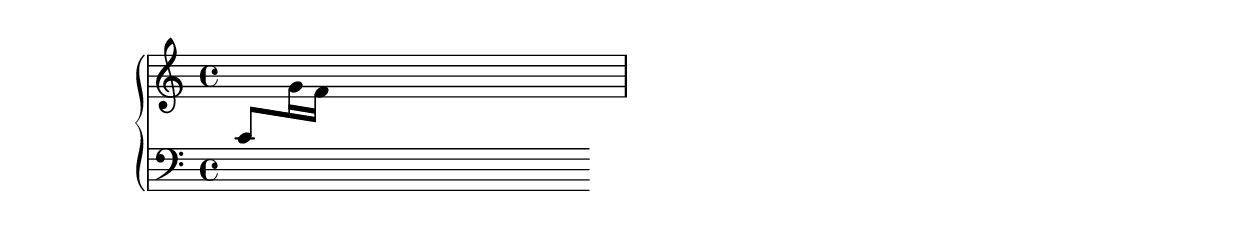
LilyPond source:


\version "1.9.2"
\header{
	texidoc="@cindex Beam Isknee
LilyPond can beam across a Piano Staff.
" }
\score{
	\context PianoStaff <
	\context Staff=one \notes\relative c'{
		s1
	}
	\context Staff=two \notes\relative c'{
		\clef bass
% no knee
		\stemUp  c8[ \translator Staff=one \stemDown g'16 f]
		s8
		s2
	}
	>
	\paper{
 		raggedright = ##t
	}
}



